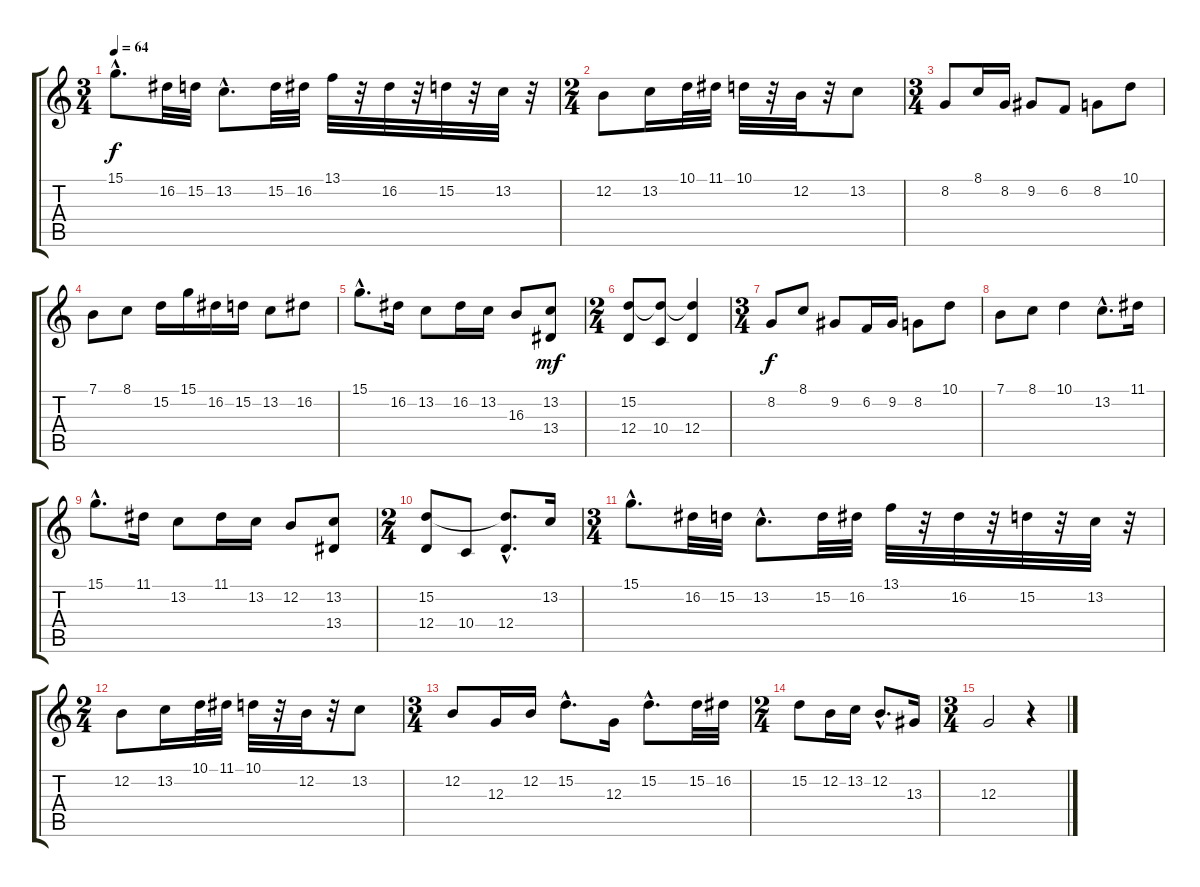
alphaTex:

\track "" {instrument accordion}
\staff {score tabs}
\tuning (E4 B3 G3 D3 A2 E2) {hide}
\ts (3 4)
\tempo 64
\clef g2
\ks c
15.1{hac}.8{d dy f} 16.2.32 15.2.32 13.2{hac}.8{d} 15.2.32 16.2.32 13.1.32 r.32 16.2.32 r.32 15.2.32 r.32 13.2.32 r.32 |
\ts (2 4)
12.2.8 13.2.16 10.1.32 11.1.32 10.1.32 r.32 12.2.32 r.32 13.2.8 |
\ts (3 4)
8.2.8 8.1.16 8.2.16 9.2.8 6.2.8 8.2.8 10.1.8 |
7.1.8 8.1.8 15.2.16 15.1.16 16.2.16 15.2.16 13.2.8 16.2.8 |
15.1{hac}.8{d} 16.2.16 13.2.8 16.2.16 13.2.16 16.3.8 (13.2 13.4).8{dy mf} |
\ts (2 4)
(15.2 12.4).8 (15.2{t} 10.4).8 (15.2{t} 12.4).4 |
\ts (3 4)
8.2.8{dy f} 8.1.8 9.2.8 6.2.16 9.2.16 8.2.8 10.1.8 |
7.1.8 8.1.8 10.1.4 13.2{hac}.8{d} 11.1.16 |
15.1{hac}.8{d} 11.1.16 13.2.8 11.1.16 13.2.16 12.2.8 (13.2 13.4).8 |
\ts (2 4)
(15.2 12.4).8 10.4.8 (15.2{hac t} 12.4{hac}).8{d} 13.2.16 |
\ts (3 4)
15.1{hac}.8{d} 16.2.32 15.2.32 13.2{hac}.8{d} 15.2.32 16.2.32 13.1.32 r.32 16.2.32 r.32 15.2.32 r.32 13.2.32 r.32 |
\ts (2 4)
12.2.8 13.2.16 10.1.32 11.1.32 10.1.32 r.32 12.2.32 r.32 13.2.8 |
\ts (3 4)
12.2.8 12.3.16 12.2.16 15.2{hac}.8{d} 12.3.16 15.2{hac}.8{d} 15.2.32 16.2.32 |
\ts (2 4)
15.2.8 12.2.16 13.2.16 12.2{hac}.8{d} 13.3.16 |
\ts (3 4)
12.3.2 r.4
